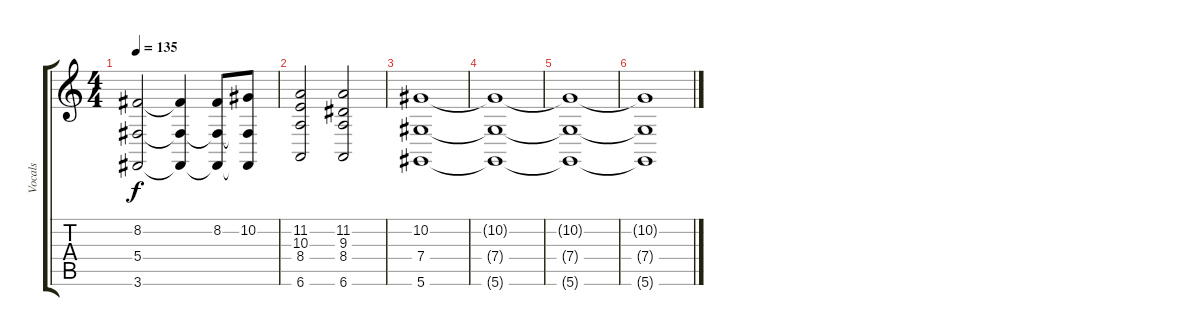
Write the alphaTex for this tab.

\track ("Vocals" "Vocals") {instrument lead6voice}
\staff {score tabs}
\tuning (Eb4 Bb3 Gb3 Db3 Ab2 Eb2) {hide}
\ts (4 4)
\tempo 135
\clef g2
\ks c
(8.2 5.4 3.6).2{dy f} (8.2{t} 5.4{t} 3.6{t}).4 (8.2 5.4{t} 3.6{t}).8 (10.2 5.4{t} 3.6{t}).8 |
(11.2 10.3 8.4 6.6).2 (11.2 9.3 8.4 6.6).2 |
(10.2 7.4 5.6).1{volume 0} |
(10.2{t} 7.4{t} 5.6{t}).1 |
(10.2{t} 7.4{t} 5.6{t}).1 |
(10.2{t} 7.4{t} 5.6{t}).1
